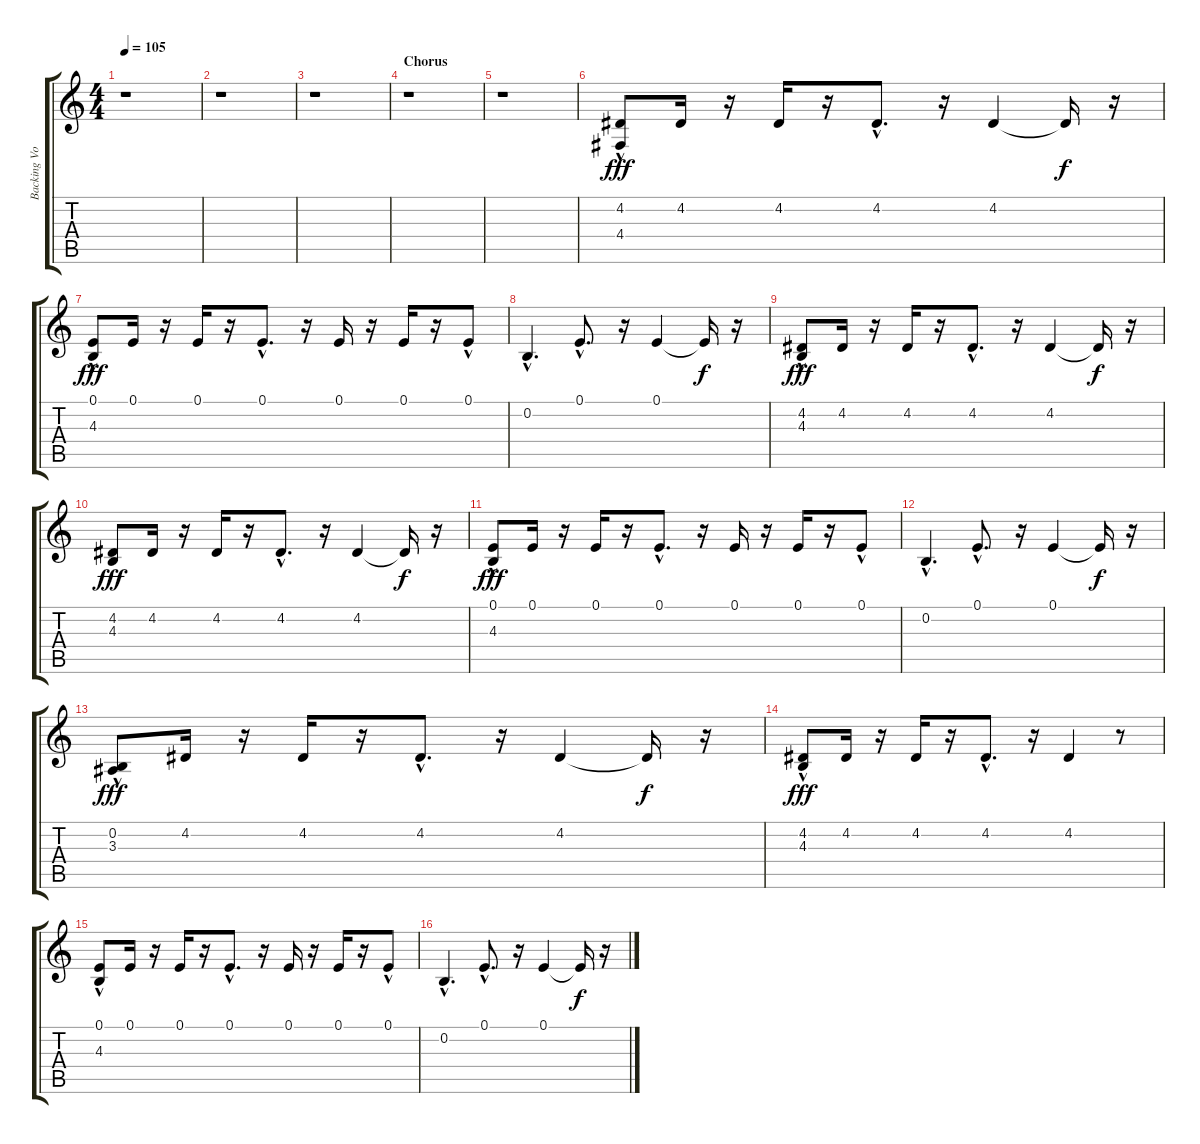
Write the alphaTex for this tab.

\track ("Backing Vocals" "Backing Vo") {instrument voiceoohs}
\staff {score tabs}
\tuning (E4 B3 G3 D3 A2 E2) {hide}
\ts (4 4)
\tempo 105
\clef g2
\ks c
r.1{dy fff} |
r.1 |
r.1 |
\section ("" "Chorus")
r.1 |
r.1 |
(4.2 4.4{hac}).8 4.2.16 r.16 4.2.16 r.16 4.2{hac}.8{d} r.16 4.2.4 4.2{t}.16{dy f} r.16 |
(0.1 4.3{hac}).8{dy fff} 0.1.16 r.16 0.1.16 r.16 0.1{hac}.8{d} r.16 0.1.16 r.16 0.1.16 r.16 0.1{hac}.8 |
0.2{hac}.4{d} 0.1{hac}.8{d} r.16 0.1.4 0.1{t}.16{dy f} r.16 |
(4.2 4.3{hac}).8{dy fff} 4.2.16 r.16 4.2.16 r.16 4.2{hac}.8{d} r.16 4.2.4 4.2{t}.16{dy f} r.16 |
(4.2 4.3).8{dy fff} 4.2.16 r.16 4.2.16 r.16 4.2{hac}.8{d} r.16 4.2.4 4.2{t}.16{dy f} r.16 |
(0.1 4.3{hac}).8{dy fff} 0.1.16 r.16 0.1.16 r.16 0.1{hac}.8{d} r.16 0.1.16 r.16 0.1.16 r.16 0.1{hac}.8 |
0.2{hac}.4{d} 0.1{hac}.8{d} r.16 0.1.4 0.1{t}.16{dy f} r.16 |
(0.2{hac} 3.3).8{dy fff} 4.2.16 r.16 4.2.16 r.16 4.2{hac}.8{d} r.16 4.2.4 4.2{t}.16{dy f} r.16 |
(4.2 4.3{hac}).8{dy fff} 4.2.16 r.16 4.2.16 r.16 4.2{hac}.8{d} r.16 4.2.4 r.8 |
(0.1 4.3{hac}).8 0.1.16 r.16 0.1.16 r.16 0.1{hac}.8{d} r.16 0.1.16 r.16 0.1.16 r.16 0.1{hac}.8 |
0.2{hac}.4{d} 0.1{hac}.8{d} r.16 0.1.4 0.1{t}.16{dy f} r.16
